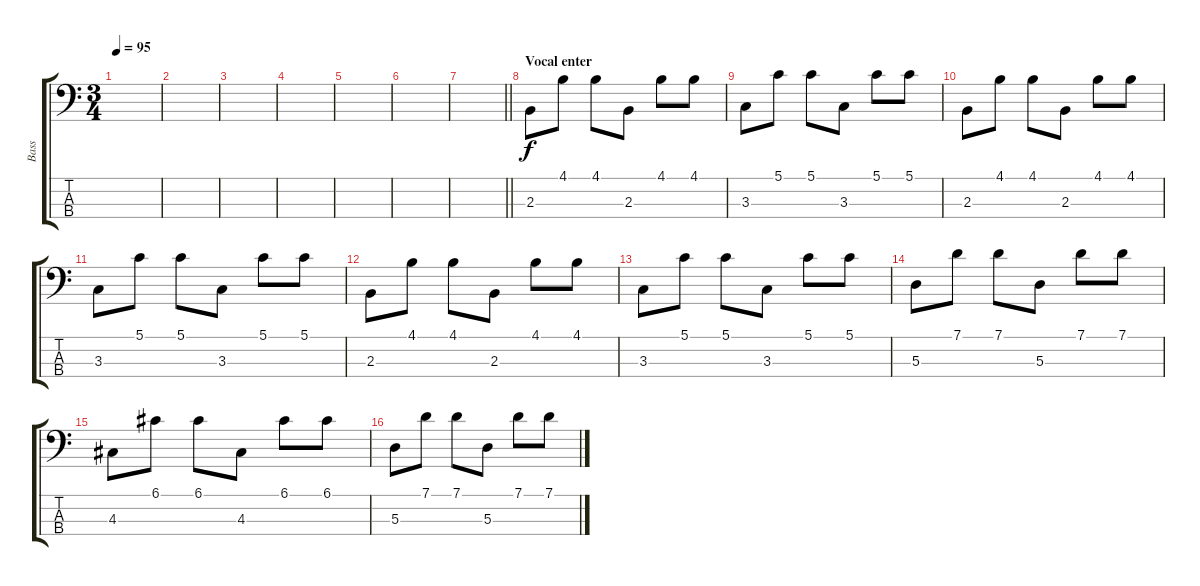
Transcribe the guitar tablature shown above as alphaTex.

\track ("Bass" "Bass") {instrument electricbasspick}
\staff {score tabs}
\tuning (G2 D2 A1 D1) {hide}
\ts (3 4)
\tempo 95
\clef f4
\ks c
|
|
|
|
|
|
\barLineRight lightlight
|
\section ("" "Vocal enter")
2.3.8 4.1.8 4.1.8 2.3.8 4.1.8 4.1.8 |
3.3.8 5.1.8 5.1.8 3.3.8 5.1.8 5.1.8 |
2.3.8 4.1.8 4.1.8 2.3.8 4.1.8 4.1.8 |
3.3.8 5.1.8 5.1.8 3.3.8 5.1.8 5.1.8 |
2.3.8 4.1.8 4.1.8 2.3.8 4.1.8 4.1.8 |
3.3.8 5.1.8 5.1.8 3.3.8 5.1.8 5.1.8 |
5.3.8 7.1.8 7.1.8 5.3.8 7.1.8 7.1.8 |
4.3.8 6.1.8 6.1.8 4.3.8 6.1.8 6.1.8 |
5.3.8 7.1.8 7.1.8 5.3.8 7.1.8 7.1.8
